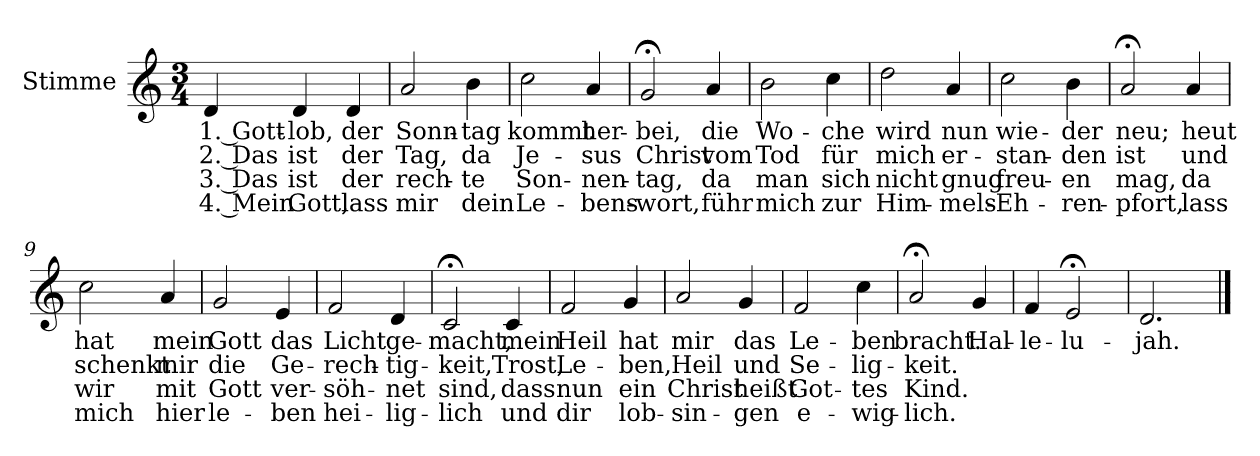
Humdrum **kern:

**kern	**text	**text	**text	**text
*part1	*part1	*part1	*part1	*part1
*staff1	*staff1	*staff1	*staff1	*staff1
*I"Stimme	*	*	*	*
*I'St.	*	*	*	*
*clefG2	*	*	*	*
*k[]	*	*	*	*
*M3/4	*	*	*	*
=1	=1	=1	=1	=1
!	!LO:LY:b	!LO:LY:b	!LO:LY:b	!LO:LY:b
4d/	1. Gott-	2. Das	3. Das	4. Mein
!	!LO:LY:b	!LO:LY:b	!LO:LY:b	!LO:LY:b
4d/	-lob,	ist	ist	Gott,
!	!LO:LY:b	!LO:LY:b	!LO:LY:b	!LO:LY:b
4d/	der	der	der	lass
=2	=2	=2	=2	=2
!	!LO:LY:b	!LO:LY:b	!LO:LY:b	!LO:LY:b
2a/	Sonn-	Tag,	rech-	mir
!	!LO:LY:b	!LO:LY:b	!LO:LY:b	!LO:LY:b
4b\	-tag	da	-te	dein
=3	=3	=3	=3	=3
!	!LO:LY:b	!LO:LY:b	!LO:LY:b	!LO:LY:b
2cc\	kommt	Je-	Son-	Le-
!	!LO:LY:b	!LO:LY:b	!LO:LY:b	!LO:LY:b
4a/	her-	-sus	-nen-	-bens-
=4	=4	=4	=4	=4
!	!LO:LY:b	!LO:LY:b	!LO:LY:b	!LO:LY:b
2g;</	-bei,	Christ	-tag,	-wort,
!	!LO:LY:b	!LO:LY:b	!LO:LY:b	!LO:LY:b
4a/	die	vom	da	führ
=5	=5	=5	=5	=5
!	!LO:LY:b	!LO:LY:b	!LO:LY:b	!LO:LY:b
2b\	Wo-	Tod	man	mich
!	!LO:LY:b	!LO:LY:b	!LO:LY:b	!LO:LY:b
4cc\	-che	für	sich	zur
=6	=6	=6	=6	=6
!	!LO:LY:b	!LO:LY:b	!LO:LY:b	!LO:LY:b
2dd\	wird	mich	nicht	Him-
!	!LO:LY:b	!LO:LY:b	!LO:LY:b	!LO:LY:b
4a/	nun	er-	gnug	-mels-
=7	=7	=7	=7	=7
!	!LO:LY:b	!LO:LY:b	!LO:LY:b	!LO:LY:b
2cc\	wie-	-stan-	freu-	-Eh-
!	!LO:LY:b	!LO:LY:b	!LO:LY:b	!LO:LY:b
4b\	-der	-den	-en	-ren-
!!LO:LB:g=z
=8	=8	=8	=8	=8
!	!LO:LY:b	!LO:LY:b	!LO:LY:b	!LO:LY:b
2a;</	neu;	ist	mag,	-pfort,
!	!LO:LY:b	!LO:LY:b	!LO:LY:b	!LO:LY:b
4a/	heut	und	da	lass
=9	=9	=9	=9	=9
!	!LO:LY:b	!LO:LY:b	!LO:LY:b	!LO:LY:b
2cc\	hat	schenkt	wir	mich
!	!LO:LY:b	!LO:LY:b	!LO:LY:b	!LO:LY:b
4a/	mein	mir	mit	hier
=10	=10	=10	=10	=10
!	!LO:LY:b	!LO:LY:b	!LO:LY:b	!LO:LY:b
2g/	Gott	die	Gott	le-
!	!LO:LY:b	!LO:LY:b	!LO:LY:b	!LO:LY:b
4e/	das	Ge-	ver-	-ben
=11	=11	=11	=11	=11
!	!LO:LY:b	!LO:LY:b	!LO:LY:b	!LO:LY:b
2f/	Licht	-rech-	-söh-	hei-
!	!LO:LY:b	!LO:LY:b	!LO:LY:b	!LO:LY:b
4d/	ge-	-tig-	-net	-lig-
=12	=12	=12	=12	=12
!	!LO:LY:b	!LO:LY:b	!LO:LY:b	!LO:LY:b
2c;</	-macht,	-keit,	sind,	-lich
!	!LO:LY:b	!LO:LY:b	!LO:LY:b	!LO:LY:b
4c/	mein	Trost,	dass	und
=13	=13	=13	=13	=13
!	!LO:LY:b	!LO:LY:b	!LO:LY:b	!LO:LY:b
2f/	Heil	Le-	nun	dir
!	!LO:LY:b	!LO:LY:b	!LO:LY:b	!LO:LY:b
4g/	hat	-ben,	ein	lob-
=14	=14	=14	=14	=14
!	!LO:LY:b	!LO:LY:b	!LO:LY:b	!LO:LY:b
2a/	mir	Heil	Christ	-sin-
!	!LO:LY:b	!LO:LY:b	!LO:LY:b	!LO:LY:b
4g/	das	und	heißt	-gen
=15	=15	=15	=15	=15
!	!LO:LY:b	!LO:LY:b	!LO:LY:b	!LO:LY:b
2f/	Le-	Se-	Got-	e-
!	!LO:LY:b	!LO:LY:b	!LO:LY:b	!LO:LY:b
4cc\	-ben	-lig-	-tes	-wig-
!!LO:LB:g=z
=16	=16	=16	=16	=16
!	!LO:LY:b	!LO:LY:b	!LO:LY:b	!LO:LY:b
2a;</	bracht.	-keit.	Kind.	-lich.
!	!LO:LY:b	!	!	!
4g/	Hal-	.	.	.
=17	=17	=17	=17	=17
!	!LO:LY:b	!	!	!
4f/	-le-	.	.	.
!	!LO:LY:b	!	!	!
2e;</	-lu-	.	.	.
=18	=18	=18	=18	=18
!	!LO:LY:b	!	!	!
2.d/	-jah.	.	.	.
==	==	==	==	==
*-	*-	*-	*-	*-
